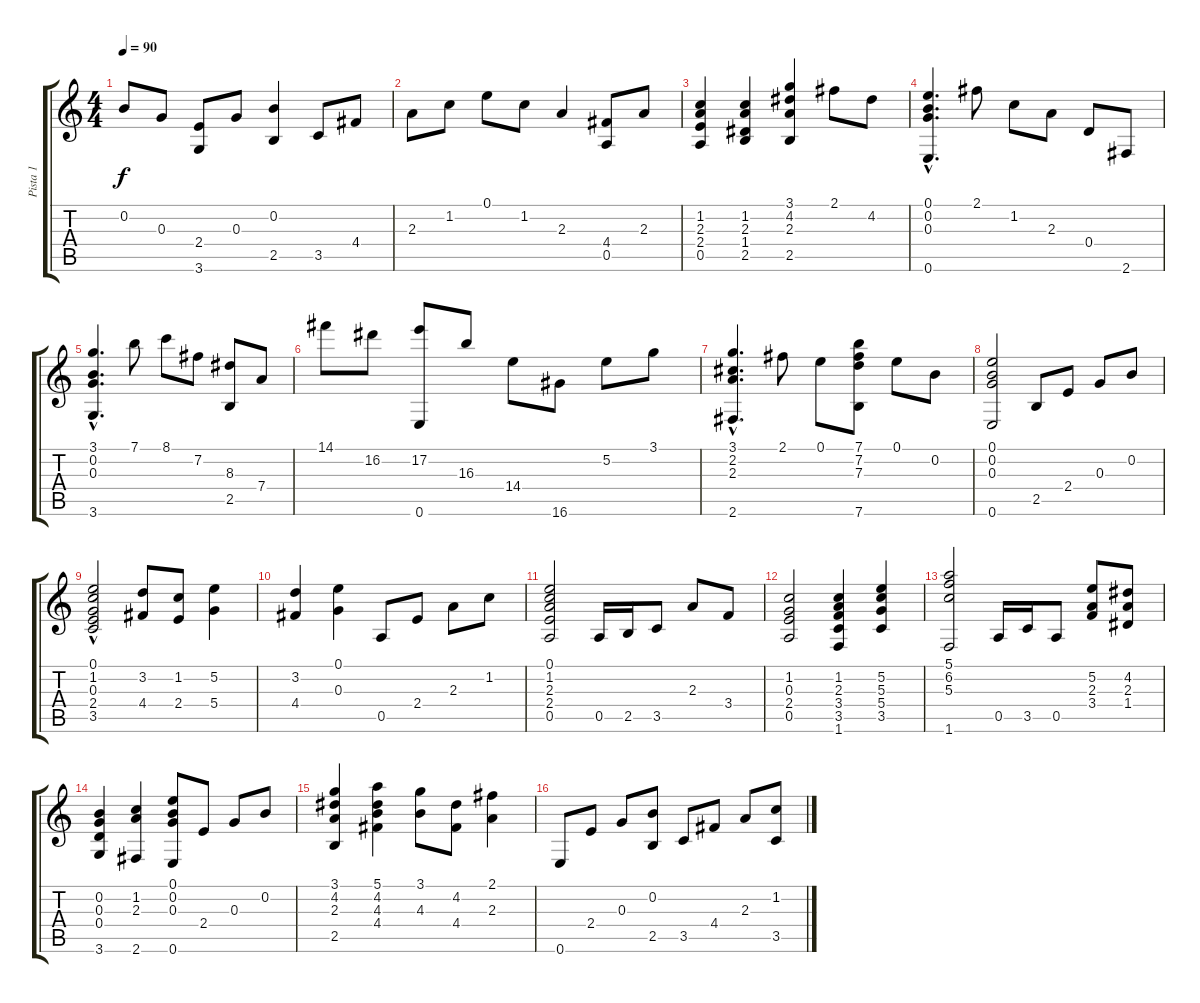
\track ("Pista 1" "Pista 1") {instrument acousticguitarnylon}
\staff {score tabs}
\tuning (E4 B3 G3 D3 A2 E2) {hide}
\ts (4 4)
\tempo 90
\clef g2
\ks c
0.2.8{dy f} 0.3.8 (2.4 3.6).8 0.3.8 (0.2 2.5).4 3.5.8 4.4.8 |
2.3.8 1.2.8 0.1.8 1.2.8 2.3.4 (4.4 0.5).8 2.3.8 |
(1.2 2.3 2.4 0.5).4 (1.2 2.3 1.4 2.5).4 (3.1 4.2 2.3 2.5).4 2.1.8 4.2.8 |
(0.1{hac} 0.2{hac} 0.3{hac} 0.6{hac}).4{d} 2.1.8 1.2.8 2.3.8 0.4.8 2.6.8 |
(3.1{hac} 0.2{hac} 0.3{hac} 3.6{hac}).4{d} 7.1.8 8.1.8 7.2.8 (8.3 2.5).8 7.4.8 |
14.1.8 16.2.8 (17.2 0.6).8 16.3.8 14.4.8 16.6.8 5.2.8 3.1.8 |
(3.1{hac} 2.2{hac} 2.3{hac} 2.6{hac}).4{d} 2.1.8 0.1.8 (7.1 7.2 7.3 7.6).8 0.1.8 0.2.8 |
(0.1 0.2 0.3 0.6).2 2.5.8 2.4.8 0.3.8 0.2.8 |
(0.1{hac} 1.2 0.3 2.4 3.5).2 (3.2 4.4).8 (1.2 2.4).8 (5.2 5.4).4 |
(3.2 4.4).4 (0.1 0.3).4 0.5.8 2.4.8 2.3.8 1.2.8 |
(0.1 1.2 2.3 2.4 0.5).2 0.5.16 2.5.16 3.5.8 2.3.8 3.4.8 |
(1.2 0.3 2.4 0.5).2 (1.2 2.3 3.4 3.5 1.6).4 (5.2 5.3 5.4 3.5).4 |
(5.1 6.2 5.3 1.6).2 0.5.16 3.5.16 0.5.8 (5.2 2.3 3.4).8 (4.2 2.3 1.4).8 |
(0.2 0.3 0.4 3.6).4 (1.2 2.3 2.6).4 (0.1 0.2 0.3 0.6).8 2.4.8 0.3.8 0.2.8 |
(3.1 4.2 2.3 2.5).4 (5.1 4.2 4.3 4.4).4 (3.1 4.3).8 (4.2 4.4).8 (2.1 2.3).4 |
0.6.8 2.4.8 0.3.8 (0.2 2.5).8 3.5.8 4.4.8 2.3.8 (1.2 3.5).8
